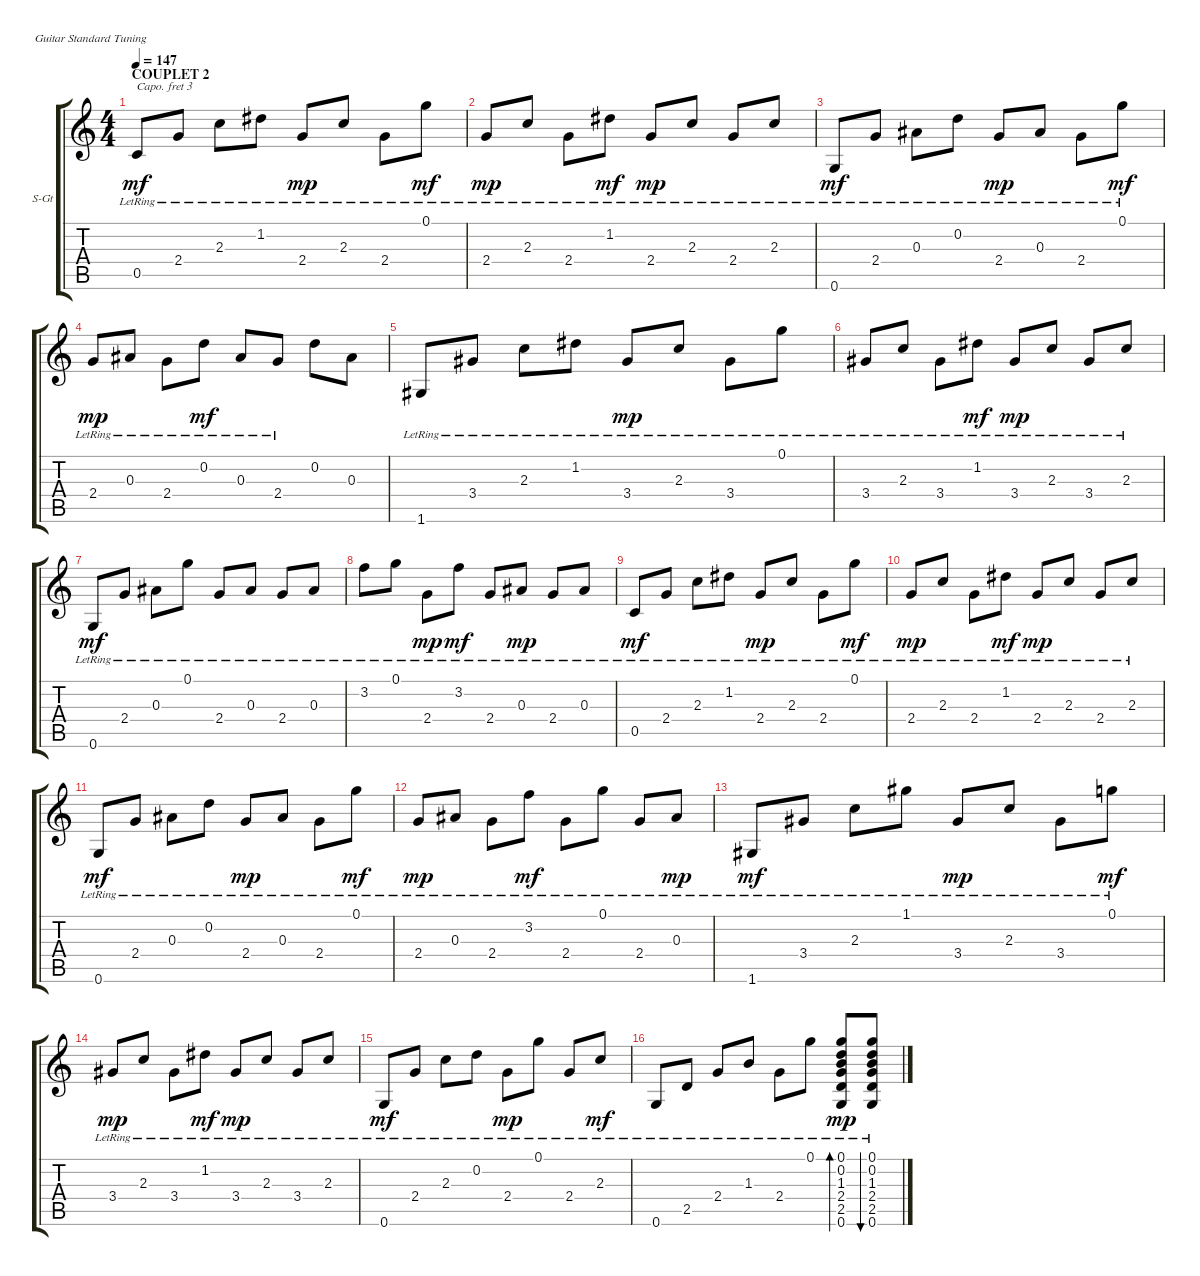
\defaultSystemsLayout 4
\bracketExtendMode groupsimilarinstruments
\firstSystemTrackNameOrientation horizontal
\otherSystemsTrackNameOrientation horizontal
\track ("Steel Guitar" "S-Gt") {instrument acousticguitarsteel}
\staff {score tabs}
\capo 3
\tuning (E4 B3 G3 D3 A2 E2)
\ts (4 4)
\section ("" "COUPLET 2")
\tempo 147
\clef g2
\ks c
0.5{lr}.8{dy mf} 2.4{lr}.8 2.3{lr}.8 1.2{lr}.8 2.4{lr}.8{dy mp} 2.3{lr}.8 2.4{lr}.8 0.1{lr}.8{dy mf} |
2.4{lr}.8{dy mp} 2.3{lr}.8 2.4{lr}.8 1.2{lr}.8{dy mf} 2.4{lr}.8{dy mp} 2.3{lr}.8 2.4{lr}.8 2.3{lr}.8 |
0.6{lr}.8{dy mf} 2.4{lr}.8 0.3{lr}.8 0.2{lr}.8 2.4{lr}.8{dy mp} 0.3{lr}.8 2.4{lr}.8 0.1{lr}.8{dy mf} |
2.4{lr}.8{dy mp} 0.3{lr}.8 2.4{lr}.8 0.2{lr}.8{dy mf} 0.3{lr}.8 2.4{lr}.8 0.2.8 0.3.8 |
1.6{lr}.8 3.4{lr}.8 2.3{lr}.8 1.2{lr}.8 3.4{lr}.8{dy mp} 2.3{lr}.8 3.4{lr}.8 0.1{lr}.8 |
3.4{lr}.8 2.3{lr}.8 3.4{lr}.8 1.2{lr}.8{dy mf} 3.4{lr}.8{dy mp} 2.3{lr}.8 3.4{lr}.8 2.3{lr}.8 |
0.6{lr}.8{dy mf} 2.4{lr}.8 0.3{lr}.8 0.1{lr}.8 2.4{lr}.8 0.3{lr}.8 2.4{lr}.8 0.3{lr}.8 |
3.2{lr}.8 0.1{lr}.8 2.4{lr}.8{dy mp} 3.2{lr}.8{dy mf} 2.4{lr}.8 0.3{lr}.8{dy mp} 2.4{lr}.8 0.3{lr}.8 |
0.5{lr}.8{dy mf} 2.4{lr}.8 2.3{lr}.8 1.2{lr}.8 2.4{lr}.8{dy mp} 2.3{lr}.8 2.4{lr}.8 0.1{lr}.8{dy mf} |
2.4{lr}.8{dy mp} 2.3{lr}.8 2.4{lr}.8 1.2{lr}.8{dy mf} 2.4{lr}.8{dy mp} 2.3{lr}.8 2.4{lr}.8 2.3{lr}.8 |
0.6{lr}.8{dy mf} 2.4{lr}.8 0.3{lr}.8 0.2{lr}.8 2.4{lr}.8{dy mp} 0.3{lr}.8 2.4{lr}.8 0.1{lr}.8{dy mf} |
2.4{lr}.8{dy mp} 0.3{lr}.8 2.4{lr}.8 3.2{lr}.8{dy mf} 2.4{lr}.8 0.1{lr}.8 2.4{lr}.8 0.3{lr}.8{dy mp} |
1.6{lr}.8{dy mf} 3.4{lr}.8 2.3{lr}.8 1.1{lr}.8 3.4{lr}.8{dy mp} 2.3{lr}.8 3.4{lr}.8 0.1{lr}.8{dy mf} |
3.4{lr}.8{dy mp} 2.3{lr}.8 3.4{lr}.8 1.2{lr}.8{dy mf} 3.4{lr}.8{dy mp} 2.3{lr}.8 3.4{lr}.8 2.3{lr}.8 |
0.6{lr}.8{dy mf} 2.4{lr}.8 2.3{lr}.8 0.2{lr}.8 2.4{lr}.8{dy mp} 0.1{lr}.8 2.4{lr}.8 2.3{lr}.8{dy mf} |
0.6{lr}.8 2.5{lr}.8 2.4{lr}.8 1.3{lr}.8 2.4{lr}.8 0.1{lr}.8 (2.4{lr} 0.6{lr} 1.3{lr} 0.2{lr} 2.5{lr} 0.1{lr}).8{bd 30 dy mp} (2.4{lr} 0.6{lr} 1.3{lr} 0.2{lr} 2.5{lr} 0.1{lr}).8{bu 30}
